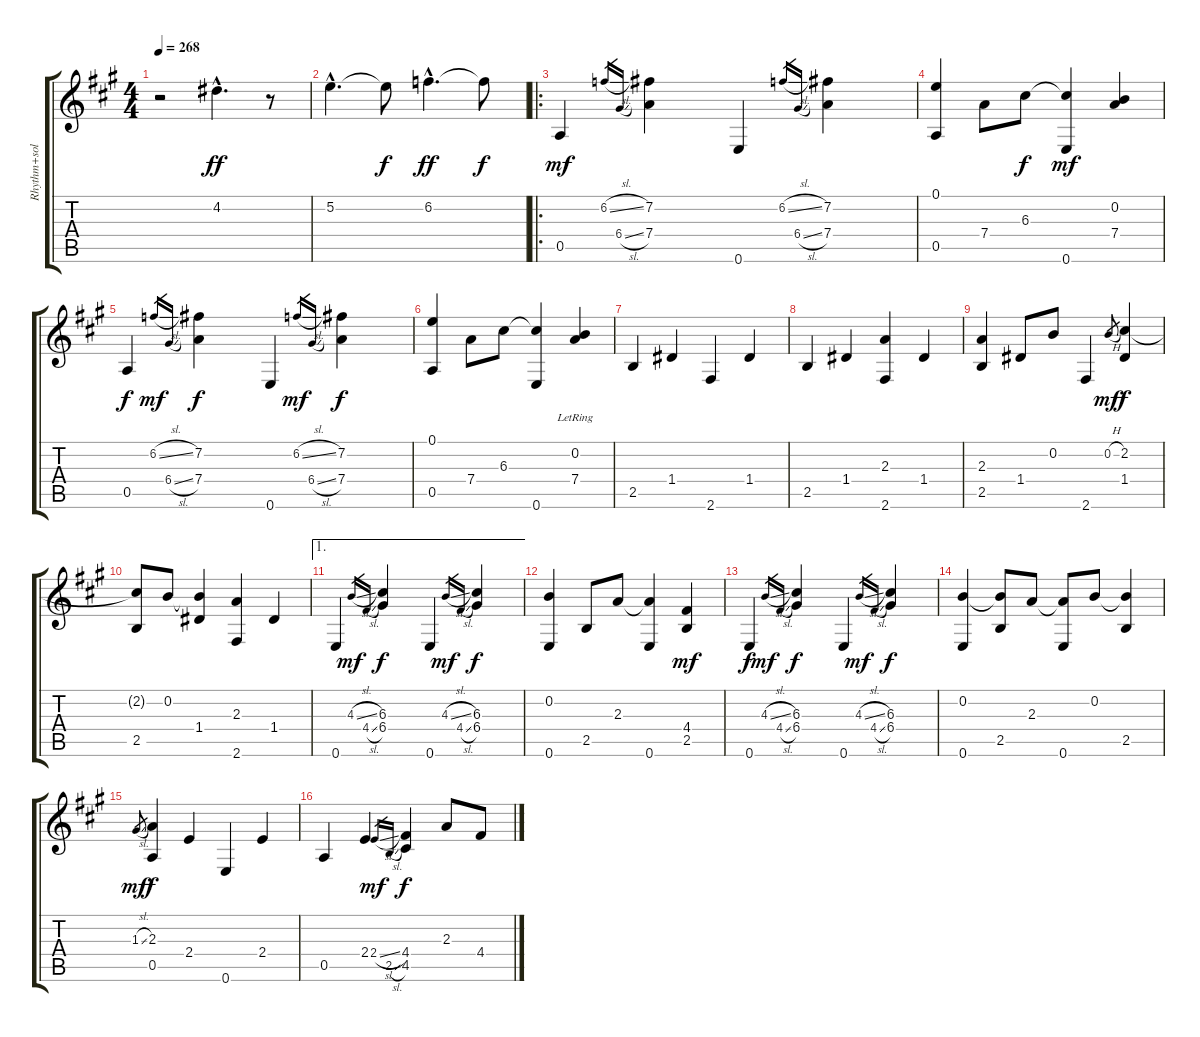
\track ("Rhythm+solo" "Rhythm+sol") {instrument electricguitarjazz}
\staff {score tabs}
\tuning (E4 B3 G3 D3 A2 E2) {hide}
\ts (4 4)
\tempo 268
\clef g2
\ks a
r.2{dy ff instrument electricguitarjazz} 4.2{hac}.4{d} r.8 |
5.2{hac}.4{d} 5.2{t}.8{dy f} 6.2{hac}.4{d dy ff} 6.2{t}.8{dy f} |
\ro
0.5.4{dy mf} 6.2{sl}.16{gr} 6.4{sl}.16{gr} (7.2 7.4).4 0.6.4 6.2{sl}.16{gr} 6.4{sl}.16{gr} (7.2 7.4).4 |
(0.1 0.5).4 7.4.8 6.3.8{dy f} (6.3{t} 0.6).4{dy mf} (0.2 7.4).4 |
0.5.4{dy f} 6.2{sl}.16{gr dy mf} 6.4{sl}.16{gr} (7.2 7.4).4{dy f} 0.6.4 6.2{sl}.16{gr dy mf} 6.4{sl}.16{gr} (7.2 7.4).4{dy f} |
(0.1 0.5).4 7.4.8 6.3.8 (6.3{t} 0.6).4 (0.2{lr} 7.4{lr}).4 |
2.5.4 1.4.4 2.6.4 1.4.4 |
2.5.4 1.4.4 (2.3 2.6).4 1.4.4 |
(2.3 2.5).4 1.4.8 0.2.8 2.6.4 0.2{h}.8{gr dy mf} (2.2 1.4).4{dy f} |
(2.2{t} 2.5).8 0.2.8 (0.2{t} 1.4).4 (2.3 2.6).4 1.4.4 |
\ae 1
0.6.4 4.3{sl}.16{gr dy mf} 4.4{sl}.16{gr} (6.3 6.4).4{dy f} 0.6.4 4.3{sl}.16{gr dy mf} 4.4{sl}.16{gr} (6.3 6.4).4{dy f} |
(0.2 0.6).4 2.5.8 2.3.8 (2.3{t} 0.6).4 (4.4 2.5).4{dy mf} |
0.6.4{dy f} 4.3{sl}.16{gr dy mf} 4.4{sl}.16{gr} (6.3 6.4).4{dy f} 0.6.4 4.3{sl}.16{gr dy mf} 4.4{sl}.16{gr} (6.3 6.4).4{dy f} |
(0.2 0.6).4 (0.2{t} 2.5).8 2.3.8 (2.3{t} 0.6).8 0.2.8 (0.2{t} 2.5).4 |
1.3{sl}.8{gr dy mf} (2.3 0.5).4{dy f} 2.4.4 0.6.4 2.4.4 |
0.5.4 2.4.4 2.4{sl}.16{gr dy mf} 2.5{sl}.16{gr} (4.4 4.5).4{dy f} 2.3.8 4.4.8
